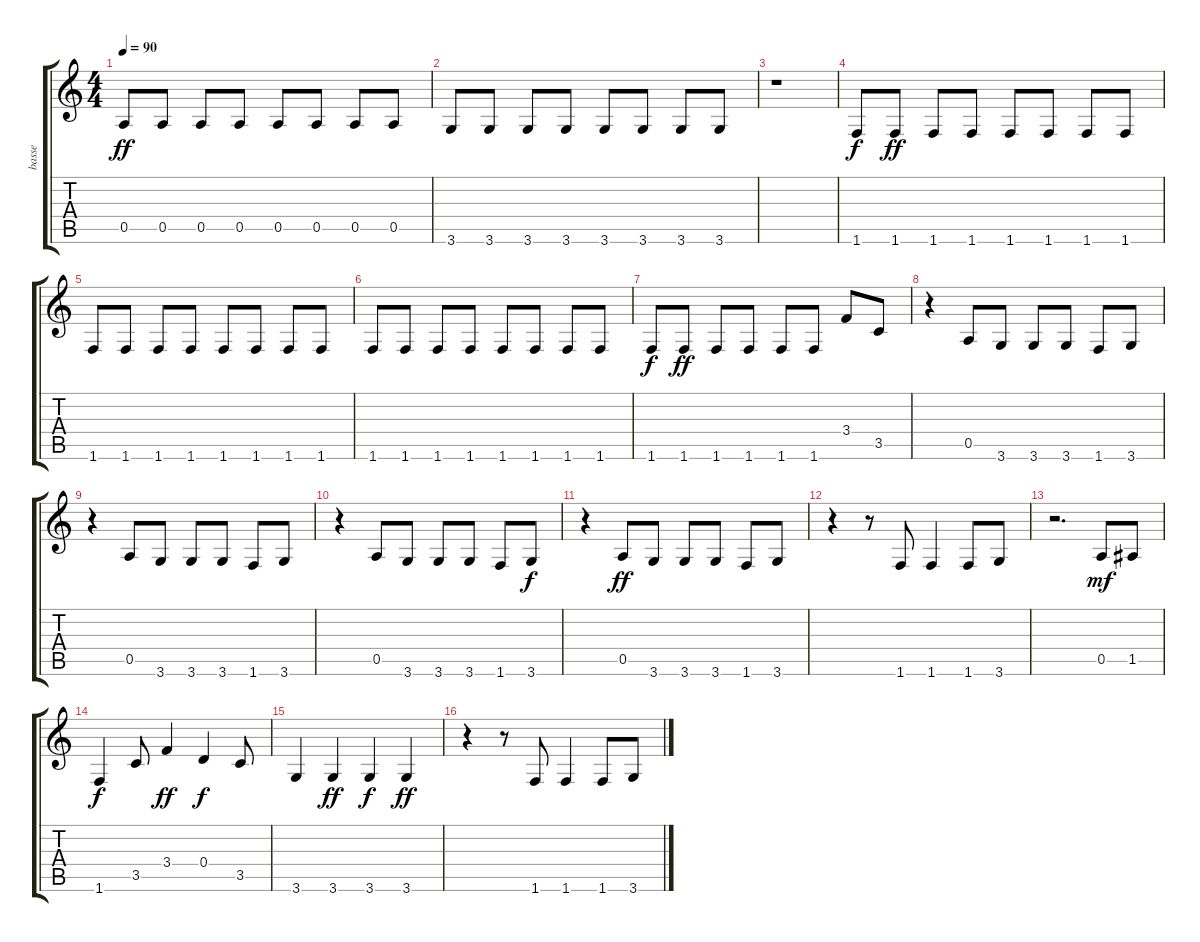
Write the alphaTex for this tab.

\track ("basse" "basse") {instrument fretlessbass}
\staff {score tabs}
\tuning (E4 B3 G3 D3 A2 E2) {hide}
\ts (4 4)
\tempo 90
\clef g2
\ks c
0.5.8{dy ff} 0.5.8 0.5.8 0.5.8 0.5.8 0.5.8 0.5.8 0.5.8 |
3.6.8 3.6.8 3.6.8 3.6.8 3.6.8 3.6.8 3.6.8 3.6.8 |
r.1 |
1.6.8{dy f} 1.6.8{dy ff} 1.6.8 1.6.8 1.6.8 1.6.8 1.6.8 1.6.8 |
1.6.8 1.6.8 1.6.8 1.6.8 1.6.8 1.6.8 1.6.8 1.6.8 |
1.6.8 1.6.8 1.6.8 1.6.8 1.6.8 1.6.8 1.6.8 1.6.8 |
1.6.8{dy f} 1.6.8{dy ff} 1.6.8 1.6.8 1.6.8 1.6.8 3.4.8 3.5.8 |
r.4 0.5.8 3.6.8 3.6.8 3.6.8 1.6.8 3.6.8 |
r.4 0.5.8 3.6.8 3.6.8 3.6.8 1.6.8 3.6.8 |
r.4 0.5.8 3.6.8 3.6.8 3.6.8 1.6.8 3.6.8{dy f} |
r.4 0.5.8{dy ff} 3.6.8 3.6.8 3.6.8 1.6.8 3.6.8 |
r.4 r.8 1.6.8 1.6.4 1.6.8 3.6.8 |
r.2{d} 0.5.8{dy mf} 1.5.8 |
1.6.4{dy f} 3.5.8 3.4.4{dy ff} 0.4.4{dy f} 3.5.8 |
3.6.4 3.6.4{dy ff} 3.6.4{dy f} 3.6.4{dy ff} |
r.4 r.8 1.6.8 1.6.4 1.6.8 3.6.8
